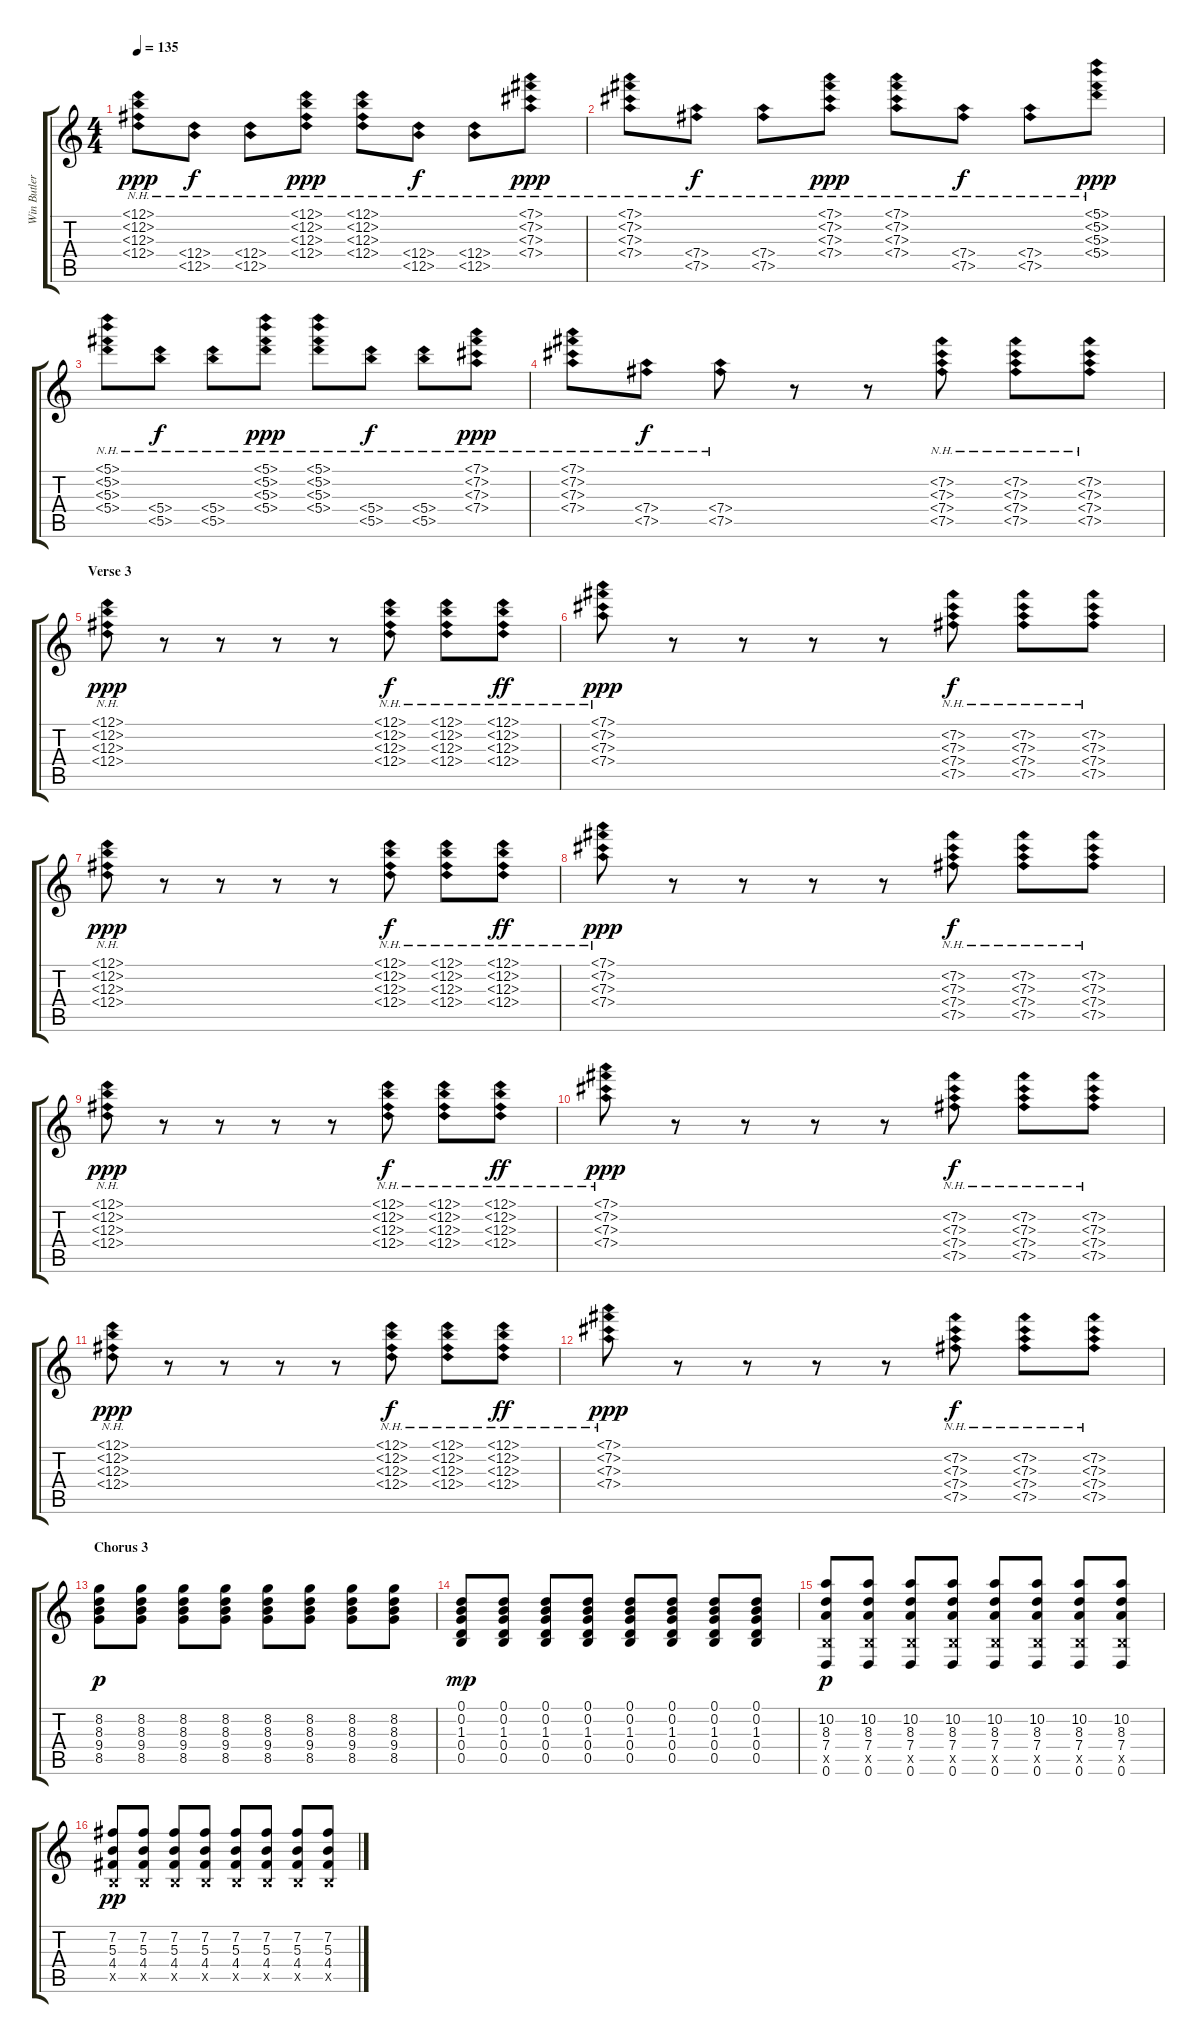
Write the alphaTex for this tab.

\track ("Win Butler - Guitar" "Win Butler") {instrument electricguitarmuted}
\staff {score tabs}
\tuning (D4 B3 Gb3 D3 B2 D2) {hide}
\ts (4 4)
\tempo 135
\clef g2
\ks c
(12.1{nh} 12.2{nh} 12.3{nh} 12.4{nh}).8{dy ppp} (12.4{nh} 12.5{nh}).8{dy f} (12.4{nh} 12.5{nh}).8 (12.1{nh} 12.2{nh} 12.3{nh} 12.4{nh}).8{dy ppp} (12.1{nh} 12.2{nh} 12.3{nh} 12.4{nh}).8 (12.4{nh} 12.5{nh}).8{dy f} (12.4{nh} 12.5{nh}).8 (7.1{nh} 7.2{nh} 7.3{nh} 7.4{nh}).8{dy ppp} |
(7.1{nh} 7.2{nh} 7.3{nh} 7.4{nh}).8 (7.4{nh} 7.5{nh}).8{dy f} (7.4{nh} 7.5{nh}).8 (7.1{nh} 7.2{nh} 7.3{nh} 7.4{nh}).8{dy ppp} (7.1{nh} 7.2{nh} 7.3{nh} 7.4{nh}).8 (7.4{nh} 7.5{nh}).8{dy f} (7.4{nh} 7.5{nh}).8 (5.1{nh} 5.2{nh} 5.3{nh} 5.4{nh}).8{dy ppp} |
(5.1{nh} 5.2{nh} 5.3{nh} 5.4{nh}).8 (5.4{nh} 5.5{nh}).8{dy f} (5.4{nh} 5.5{nh}).8 (5.1{nh} 5.2{nh} 5.3{nh} 5.4{nh}).8{dy ppp} (5.1{nh} 5.2{nh} 5.3{nh} 5.4{nh}).8 (5.4{nh} 5.5{nh}).8{dy f} (5.4{nh} 5.5{nh}).8 (7.1{nh} 7.2{nh} 7.3{nh} 7.4{nh}).8{dy ppp} |
(7.1{nh} 7.2{nh} 7.3{nh} 7.4{nh}).8 (7.4{nh} 7.5{nh}).8{dy f} (7.4{nh} 7.5{nh}).8 r.8 r.8 (7.2{nh} 7.3{nh} 7.4{nh} 7.5{nh}).8 (7.2{nh} 7.3{nh} 7.4{nh} 7.5{nh}).8 (7.2{nh} 7.3{nh} 7.4{nh} 7.5{nh}).8 |
\section ("" "Verse 3")
(12.1{nh} 12.2{nh} 12.3{nh} 12.4{nh}).8{dy ppp} r.8 r.8 r.8 r.8 (12.1{nh} 12.2{nh} 12.3{nh} 12.4{nh}).8{dy f} (12.1{nh} 12.2{nh} 12.3{nh} 12.4{nh}).8 (12.1{nh} 12.2{nh} 12.3{nh} 12.4{nh}).8{dy ff} |
(7.1{nh} 7.2{nh} 7.3{nh} 7.4{nh}).8{dy ppp} r.8 r.8 r.8 r.8 (7.2{nh} 7.3{nh} 7.4{nh} 7.5{nh}).8{dy f} (7.2{nh} 7.3{nh} 7.4{nh} 7.5{nh}).8 (7.2{nh} 7.3{nh} 7.4{nh} 7.5{nh}).8 |
(12.1{nh} 12.2{nh} 12.3{nh} 12.4{nh}).8{dy ppp} r.8 r.8 r.8 r.8 (12.1{nh} 12.2{nh} 12.3{nh} 12.4{nh}).8{dy f} (12.1{nh} 12.2{nh} 12.3{nh} 12.4{nh}).8 (12.1{nh} 12.2{nh} 12.3{nh} 12.4{nh}).8{dy ff} |
(7.1{nh} 7.2{nh} 7.3{nh} 7.4{nh}).8{dy ppp} r.8 r.8 r.8 r.8 (7.2{nh} 7.3{nh} 7.4{nh} 7.5{nh}).8{dy f} (7.2{nh} 7.3{nh} 7.4{nh} 7.5{nh}).8 (7.2{nh} 7.3{nh} 7.4{nh} 7.5{nh}).8 |
(12.1{nh} 12.2{nh} 12.3{nh} 12.4{nh}).8{dy ppp} r.8 r.8 r.8 r.8 (12.1{nh} 12.2{nh} 12.3{nh} 12.4{nh}).8{dy f} (12.1{nh} 12.2{nh} 12.3{nh} 12.4{nh}).8 (12.1{nh} 12.2{nh} 12.3{nh} 12.4{nh}).8{dy ff} |
(7.1{nh} 7.2{nh} 7.3{nh} 7.4{nh}).8{dy ppp} r.8 r.8 r.8 r.8 (7.2{nh} 7.3{nh} 7.4{nh} 7.5{nh}).8{dy f} (7.2{nh} 7.3{nh} 7.4{nh} 7.5{nh}).8 (7.2{nh} 7.3{nh} 7.4{nh} 7.5{nh}).8 |
(12.1{nh} 12.2{nh} 12.3{nh} 12.4{nh}).8{dy ppp} r.8 r.8 r.8 r.8 (12.1{nh} 12.2{nh} 12.3{nh} 12.4{nh}).8{dy f} (12.1{nh} 12.2{nh} 12.3{nh} 12.4{nh}).8 (12.1{nh} 12.2{nh} 12.3{nh} 12.4{nh}).8{dy ff} |
(7.1{nh} 7.2{nh} 7.3{nh} 7.4{nh}).8{dy ppp} r.8 r.8 r.8 r.8 (7.2{nh} 7.3{nh} 7.4{nh} 7.5{nh}).8{dy f} (7.2{nh} 7.3{nh} 7.4{nh} 7.5{nh}).8 (7.2{nh} 7.3{nh} 7.4{nh} 7.5{nh}).8 |
\section ("" "Chorus 3")
(8.2 8.3 9.4 8.5).8{dy p} (8.2 8.3 9.4 8.5).8 (8.2 8.3 9.4 8.5).8 (8.2 8.3 9.4 8.5).8 (8.2 8.3 9.4 8.5).8 (8.2 8.3 9.4 8.5).8 (8.2 8.3 9.4 8.5).8 (8.2 8.3 9.4 8.5).8 |
(0.1 0.2 1.3 0.4 0.5).8{dy mp} (0.1 0.2 1.3 0.4 0.5).8 (0.1 0.2 1.3 0.4 0.5).8 (0.1 0.2 1.3 0.4 0.5).8 (0.1 0.2 1.3 0.4 0.5).8 (0.1 0.2 1.3 0.4 0.5).8 (0.1 0.2 1.3 0.4 0.5).8 (0.1 0.2 1.3 0.4 0.5).8 |
(10.2 8.3 7.4 0.5{x} 0.6).8{dy p} (10.2 8.3 7.4 0.5{x} 0.6).8 (10.2 8.3 7.4 0.5{x} 0.6).8 (10.2 8.3 7.4 0.5{x} 0.6).8 (10.2 8.3 7.4 0.5{x} 0.6).8 (10.2 8.3 7.4 0.5{x} 0.6).8 (10.2 8.3 7.4 0.5{x} 0.6).8 (10.2 8.3 7.4 0.5{x} 0.6).8 |
(7.2 5.3 4.4 0.5{x}).8{dy pp} (7.2 5.3 4.4 0.5{x}).8 (7.2 5.3 4.4 0.5{x}).8 (7.2 5.3 4.4 0.5{x}).8 (7.2 5.3 4.4 0.5{x}).8 (7.2 5.3 4.4 0.5{x}).8 (7.2 5.3 4.4 0.5{x}).8 (7.2 5.3 4.4 0.5{x}).8
